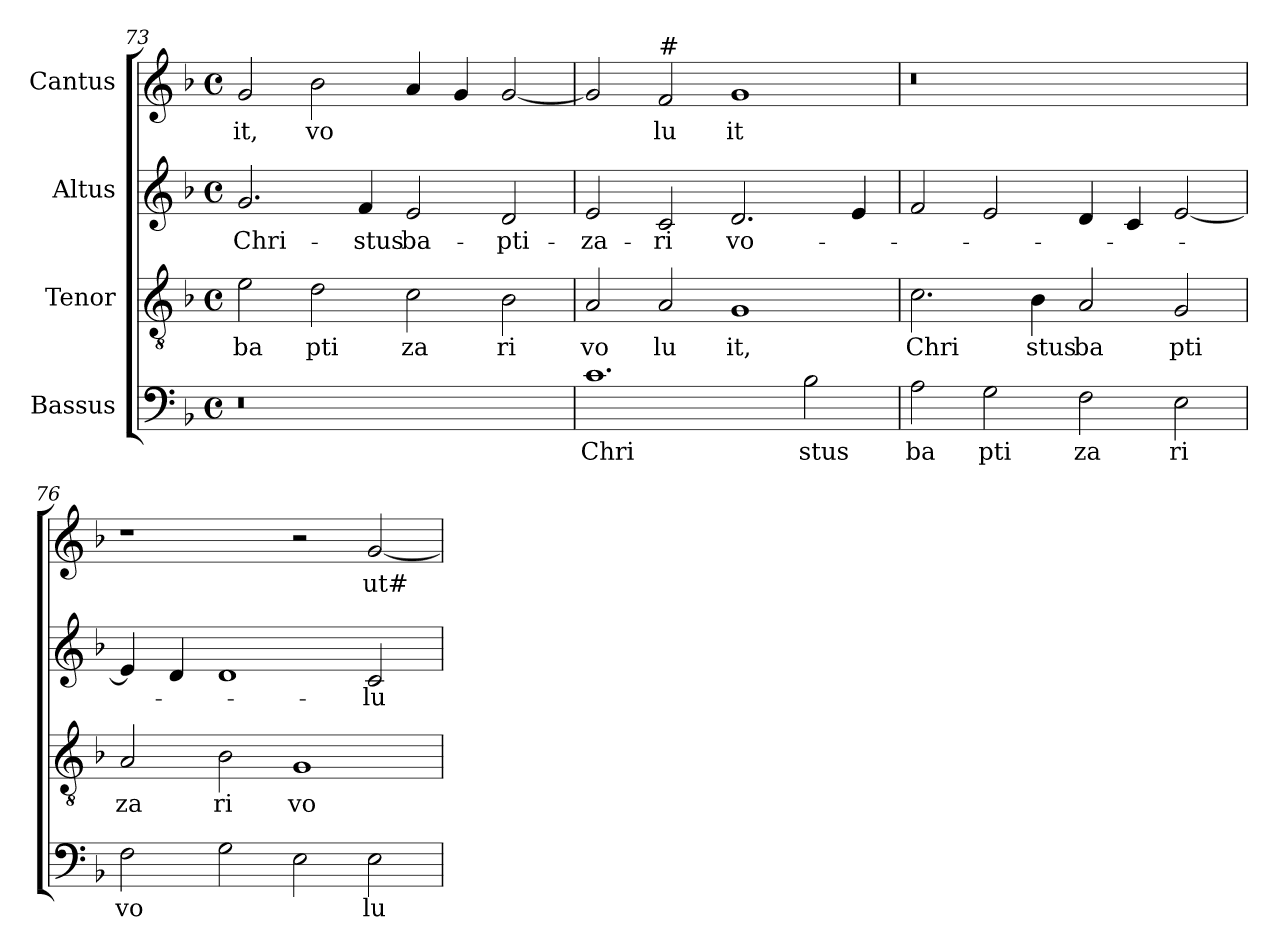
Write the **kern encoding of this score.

**kern	**text	**kern	**text	**kern	**text	**kern	**text
*part4	*part4	*part3	*part3	*part2	*part2	*part1	*part1
*staff4	*staff4	*staff3	*staff3	*staff2	*staff2	*staff1	*staff1
*I"Bassus	*	*I"Tenor	*	*I"Altus	*	*I"Cantus	*
*clefF4	*	*clefGv2	*	*clefG2	*	*clefG2	*
*k[b-]	*	*k[b-]	*	*k[b-]	*	*k[b-]	*
*F:	*	*F:	*	*F:	*	*F:	*
*M4/4	*	*M4/4	*	*M4/4	*	*M4/4	*
*met(c)	*	*met(c)	*	*met(c)	*	*met(c)	*
=73	=73	=73	=73	=73	=73	=73	=73
!	!	!	!LO:LY:b:cj	!	!LO:LY:b:cj	!	!LO:LY:b:cj
0r	.	2e\	ba	2.g/	Chri-	2g/	it,
!	!	!	!LO:LY:b:cj	!	!	!	!LO:LY:b:cj
.	.	2d\	pti	.	.	2b-\	vo
!	!	!	!	!	!LO:LY:b:cj	!	!
.	.	.	.	4f/	-stus	.	.
!	!	!	!LO:LY:b:cj	!	!LO:LY:b:cj	!	!
.	.	2c\	za	2e/	ba-	4a/	.
.	.	.	.	.	.	4g/	.
!	!	!	!LO:LY:b:cj	!	!LO:LY:b:cj	!	!
.	.	2B-\	ri	2d/	-pti-	[<2g/	.
=74	=74	=74	=74	=74	=74	=74	=74
!	!LO:LY:b:cj	!	!LO:LY:b:cj	!	!LO:LY:b:cj	!	!
1.c	Chri	2A/	vo	2e/	-za-	2g/]	.
!	!	!	!	!	!	!LO:TX:a:t=#	!
!	!	!	!LO:LY:b:cj	!	!LO:LY:b:cj	!	!LO:LY:b:cj
.	.	2A/	lu	2c/	-ri	2f/	lu
!	!	!	!LO:LY:b:cj	!	!LO:LY:b:cj	!	!LO:LY:b:cj
.	.	1G	it,	2.d/	vo-	1g	it
!	!LO:LY:b:cj	!	!	!	!	!	!
2B-\	stus	.	.	.	.	.	.
.	.	.	.	4e/	.	.	.
=75	=75	=75	=75	=75	=75	=75	=75
!	!LO:LY:b:cj	!	!LO:LY:b:cj	!	!	!	!
2A\	ba	2.c\	Chri	2f/	.	0r	.
!	!LO:LY:b:cj	!	!	!	!	!	!
2G\	pti	.	.	2e/	.	.	.
!	!	!	!LO:LY:b:cj	!	!	!	!
.	.	4B-\	stus	.	.	.	.
!	!LO:LY:b:cj	!	!LO:LY:b:cj	!	!	!	!
2F\	za	2A/	ba	4d/	.	.	.
.	.	.	.	4c/	.	.	.
!	!LO:LY:b:cj	!	!LO:LY:b:cj	!	!	!	!
2E\	ri	2G/	pti	[>2e/	.	.	.
!!LO:LB:g=z
=76	=76	=76	=76	=76	=76	=76	=76
!	!LO:LY:b:cj	!	!LO:LY:b:cj	!	!	!	!
2F\	vo	2A/	za	4e/]	.	1r	.
.	.	.	.	4d/	.	.	.
!	!	!	!LO:LY:b:cj	!	!	!	!
2G\	.	2B-\	ri	1d	.	.	.
!	!	!	!LO:LY:b:cj	!	!	!	!
2E\	.	1G	vo	.	.	2r	.
!	!LO:LY:b:cj	!	!	!	!LO:LY:b:cj	!	!LO:LY:b:cj
2E\	lu	.	.	2c/	-lu	[<2g/	ut#
=	=	=	=	=	=	=	=
*-	*-	*-	*-	*-	*-	*-	*-
